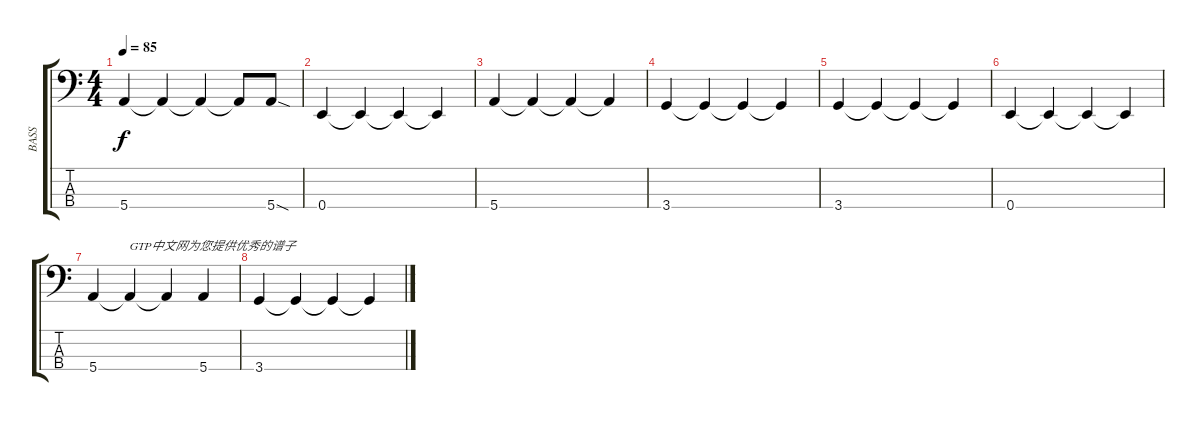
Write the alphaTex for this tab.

\track ("BASS" "BASS") {instrument electricbassfinger}
\staff {score tabs}
\tuning (G2 D2 A1 E1) {hide}
\ts (4 4)
\tempo 85
\clef f4
\ks c
5.4.4{dy f} 5.4{t}.4 5.4{t}.4 5.4{t}.8 5.4{sod}.8 |
0.4.4 0.4{t}.4 0.4{t}.4 0.4{t}.4 |
5.4.4 5.4{t}.4 5.4{t}.4 5.4{t}.4 |
3.4.4 3.4{t}.4 3.4{t}.4 3.4{t}.4 |
3.4.4 3.4{t}.4 3.4{t}.4 3.4{t}.4 |
0.4.4 0.4{t}.4 0.4{t}.4 0.4{t}.4 |
5.4.4 5.4{t}.4{txt "GTP中文网为您提供优秀的谱子"} 5.4{t}.4 5.4.4 |
3.4.4 3.4{t}.4 3.4{t}.4 3.4{t}.4
